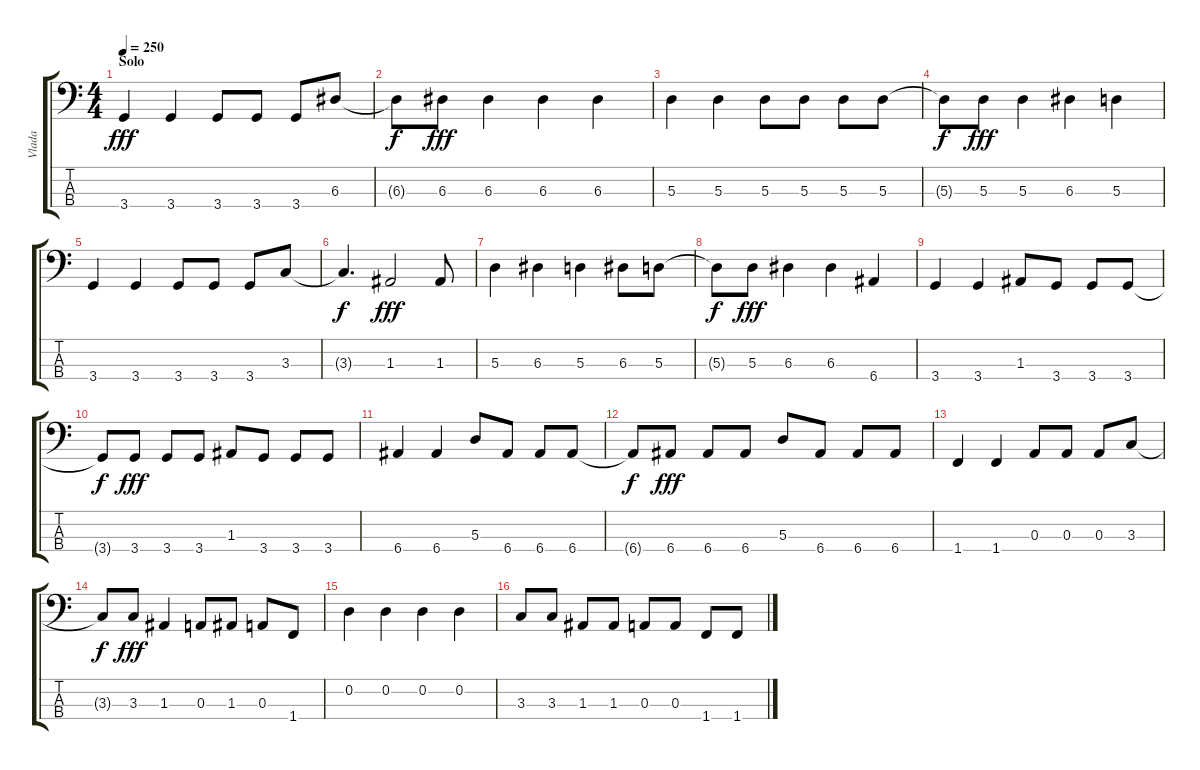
\track ("Vlada" "Vlada") {instrument electricbassfinger}
\staff {score tabs}
\tuning (G2 D2 A1 E1) {hide}
\ts (4 4)
\section ("" "Solo")
\tempo 250
\clef f4
\ks c
3.4.4{dy fff} 3.4.4 3.4.8 3.4.8 3.4.8 6.3.8 |
6.3{t}.8{dy f} 6.3.8{dy fff} 6.3.4 6.3.4 6.3.4 |
5.3.4 5.3.4 5.3.8 5.3.8 5.3.8 5.3.8 |
5.3{t}.8{dy f} 5.3.8{dy fff} 5.3.4 6.3.4 5.3.4 |
3.4.4 3.4.4 3.4.8 3.4.8 3.4.8 3.3.8 |
3.3{t}.4{d dy f} 1.3.2{dy fff} 1.3.8 |
5.3.4 6.3.4 5.3.4 6.3.8 5.3.8 |
5.3{t}.8{dy f} 5.3.8{dy fff} 6.3.4 6.3.4 6.4.4 |
3.4.4 3.4.4 1.3.8 3.4.8 3.4.8 3.4.8 |
3.4{t}.8{dy f} 3.4.8{dy fff} 3.4.8 3.4.8 1.3.8 3.4.8 3.4.8 3.4.8 |
6.4.4 6.4.4 5.3.8 6.4.8 6.4.8 6.4.8 |
6.4{t}.8{dy f} 6.4.8{dy fff} 6.4.8 6.4.8 5.3.8 6.4.8 6.4.8 6.4.8 |
1.4.4 1.4.4 0.3.8 0.3.8 0.3.8 3.3.8 |
3.3{t}.8{dy f} 3.3.8{dy fff} 1.3.4 0.3.8 1.3.8 0.3.8 1.4.8 |
0.2.4 0.2.4 0.2.4 0.2.4 |
3.3.8 3.3.8 1.3.8 1.3.8 0.3.8 0.3.8 1.4.8 1.4.8
